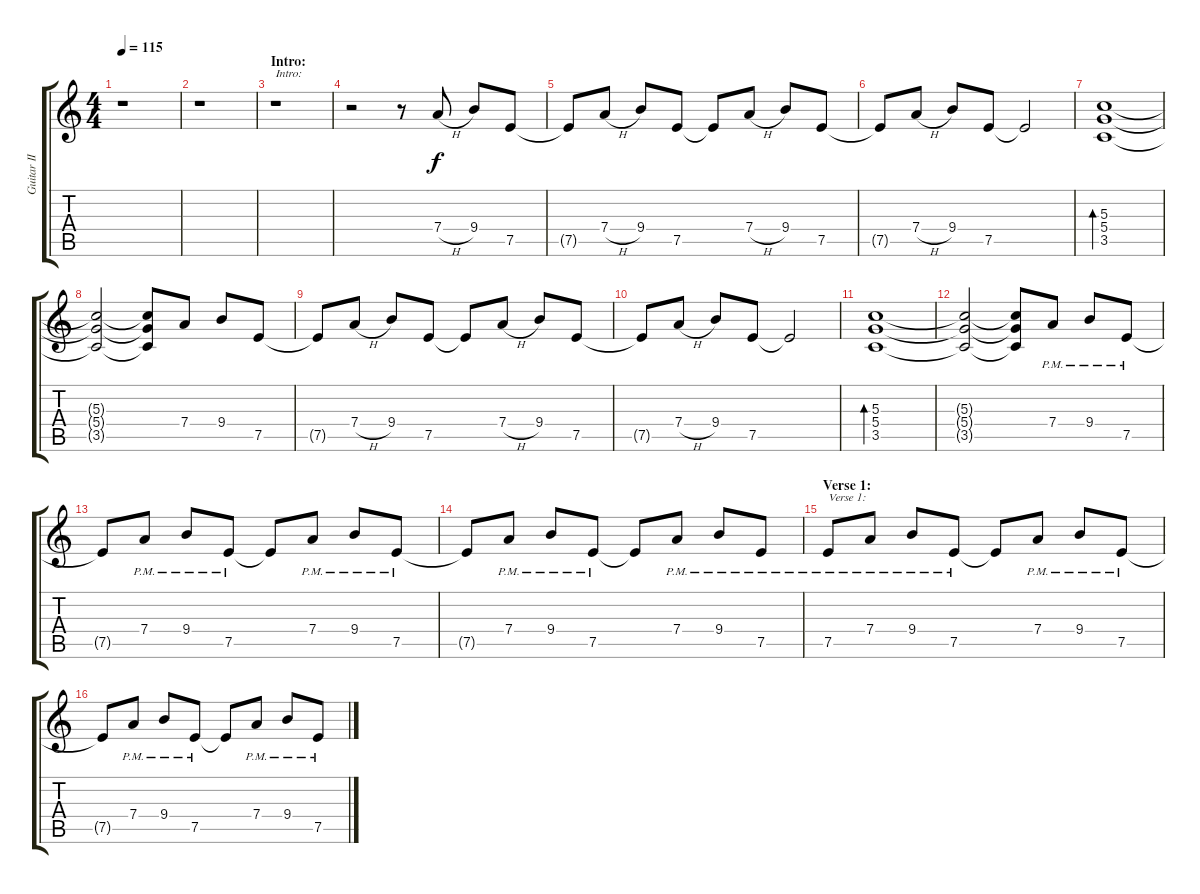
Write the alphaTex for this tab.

\track ("Guitar II" "Guitar II") {instrument distortionguitar}
\staff {score tabs}
\tuning (E4 B3 G3 D3 A2 E2) {hide}
\ts (4 4)
\tempo 115
\clef g2
\ks c
r.1{dy f instrument distortionguitar} |
r.1 |
\section ("" "Intro:")
r.1{txt "Intro:"} |
r.2 r.8 7.4{h}.8 9.4.8 7.5.8 |
7.5{t}.8 7.4{h}.8 9.4.8 7.5.8 7.5{t}.8 7.4{h}.8 9.4.8 7.5.8 |
7.5{t}.8 7.4{h}.8 9.4.8 7.5.8 7.5{t}.2 |
(5.3 5.4 3.5).1{bd 480} |
(5.3{t} 5.4{t} 3.5{t}).2 (5.3{t} 5.4{t} 3.5{t}).8 7.4.8 9.4.8 7.5.8 |
7.5{t}.8 7.4{h}.8 9.4.8 7.5.8 7.5{t}.8 7.4{h}.8 9.4.8 7.5.8 |
7.5{t}.8 7.4{h}.8 9.4.8 7.5.8 7.5{t}.2 |
(5.3 5.4 3.5).1{bd 480} |
(5.3{t} 5.4{t} 3.5{t}).2 (5.3{t} 5.4{t} 3.5{t}).8 7.4{pm}.8{instrument electricguitarmuted} 9.4{pm}.8 7.5{pm}.8 |
7.5{t}.8 7.4{pm}.8 9.4{pm}.8 7.5{pm}.8 7.5{t}.8 7.4{pm}.8 9.4{pm}.8 7.5{pm}.8 |
7.5{t}.8 7.4{pm}.8 9.4{pm}.8 7.5{pm}.8 7.5{t}.8 7.4{pm}.8 9.4{pm}.8 7.5{pm}.8 |
\section ("" "Verse 1:")
7.5{pm}.8{txt "Verse 1:"} 7.4{pm}.8 9.4{pm}.8 7.5{pm}.8 7.5{t}.8 7.4{pm}.8 9.4{pm}.8 7.5{pm}.8 |
7.5{t}.8 7.4{pm}.8 9.4{pm}.8 7.5{pm}.8 7.5{t}.8 7.4{pm}.8 9.4{pm}.8 7.5{pm}.8
